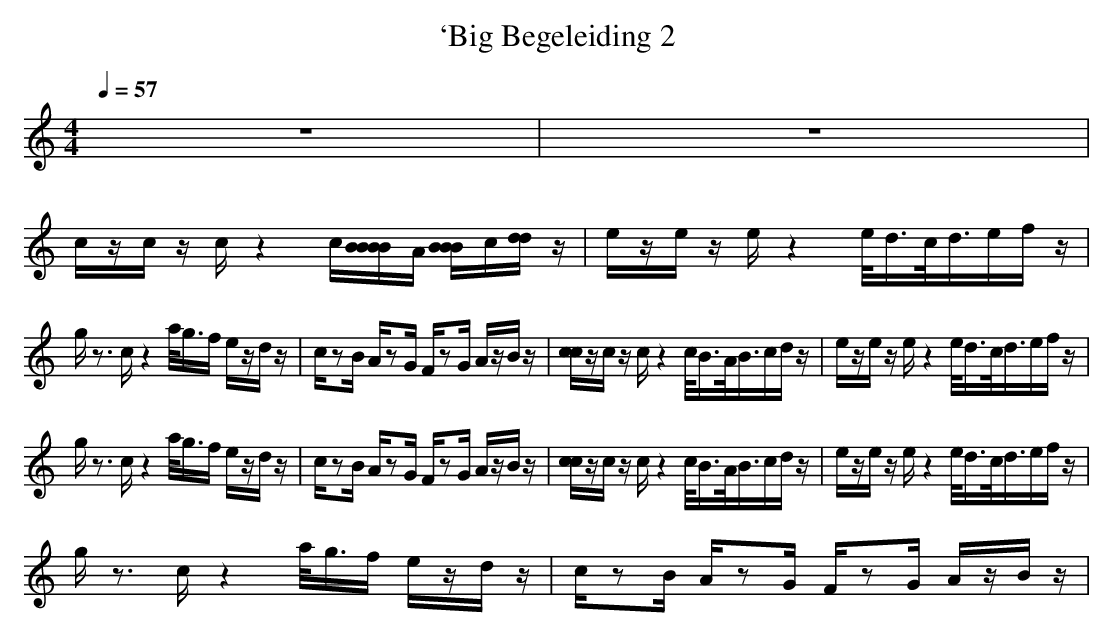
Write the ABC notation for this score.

X:1
T: `Big Begeleiding 2
M: 4/4
L: 1/8
Q:1/4=57
K:C
V:2
z8|z8|
c/2z/2c/2z/2 c/2z2c/2[B/2B/2B/2B/2]A/2 [B/2B/2B/2]c/2[d/2d/2]z/2|e/2z/2e/2z/2 e/2z2e/2<d/2c/2<d/2e/2f/2z/2|
g/2z3/2 c/2z2a/2<g/2f/2 e/2z/2d/2z/2|c/2zB/2 A/2zG/2 F/2zG/2 A/2z/2B/2z/2|[c/2c/2]z/2c/2z/2 c/2z2c/2<B/2A/2<B/2c/2d/2z/2|e/2z/2e/2z/2 e/2z2e/2<d/2c/2<d/2e/2f/2z/2|
g/2z3/2 c/2z2a/2<g/2f/2 e/2z/2d/2z/2|c/2zB/2 A/2zG/2 F/2zG/2 A/2z/2B/2z/2|[c/2c/2]z/2c/2z/2 c/2z2c/2<B/2A/2<B/2c/2d/2z/2|e/2z/2e/2z/2 e/2z2e/2<d/2c/2<d/2e/2f/2z/2|
g/2z3/2 c/2z2a/2<g/2f/2 e/2z/2d/2z/2|c/2zB/2 A/2zG/2 F/2zG/2 A/2z/2B/2z/2|
